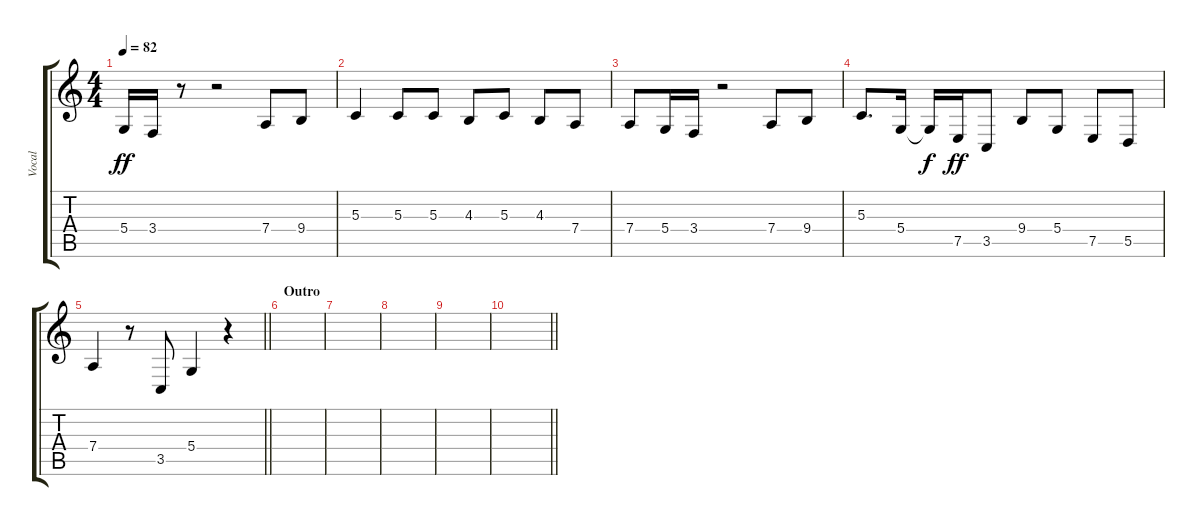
\track ("Vocal" "Vocal") {instrument lead6voice}
\staff {score tabs}
\tuning (E4 B3 G3 D3 A2 E2) {hide}
\ts (4 4)
\tempo 82
\clef g2
\ks c
5.4.16{dy ff} 3.4.16 r.8 r.2 7.4.8 9.4.8 |
5.3.4 5.3.8 5.3.8 4.3.8 5.3.8 4.3.8 7.4.8 |
7.4.8 5.4.16 3.4.16 r.2 7.4.8 9.4.8 |
5.3.8{d} 5.4.16 5.4{t}.16{dy f} 7.5.16{dy ff} 3.5.8 9.4.8 5.4.8 7.5.8 5.5.8 |
\barLineRight lightlight
7.4.4 r.8 3.5.8 5.4.4 r.4 |
\section ("" "Outro")
|
|
|
|
\barLineRight lightlight
